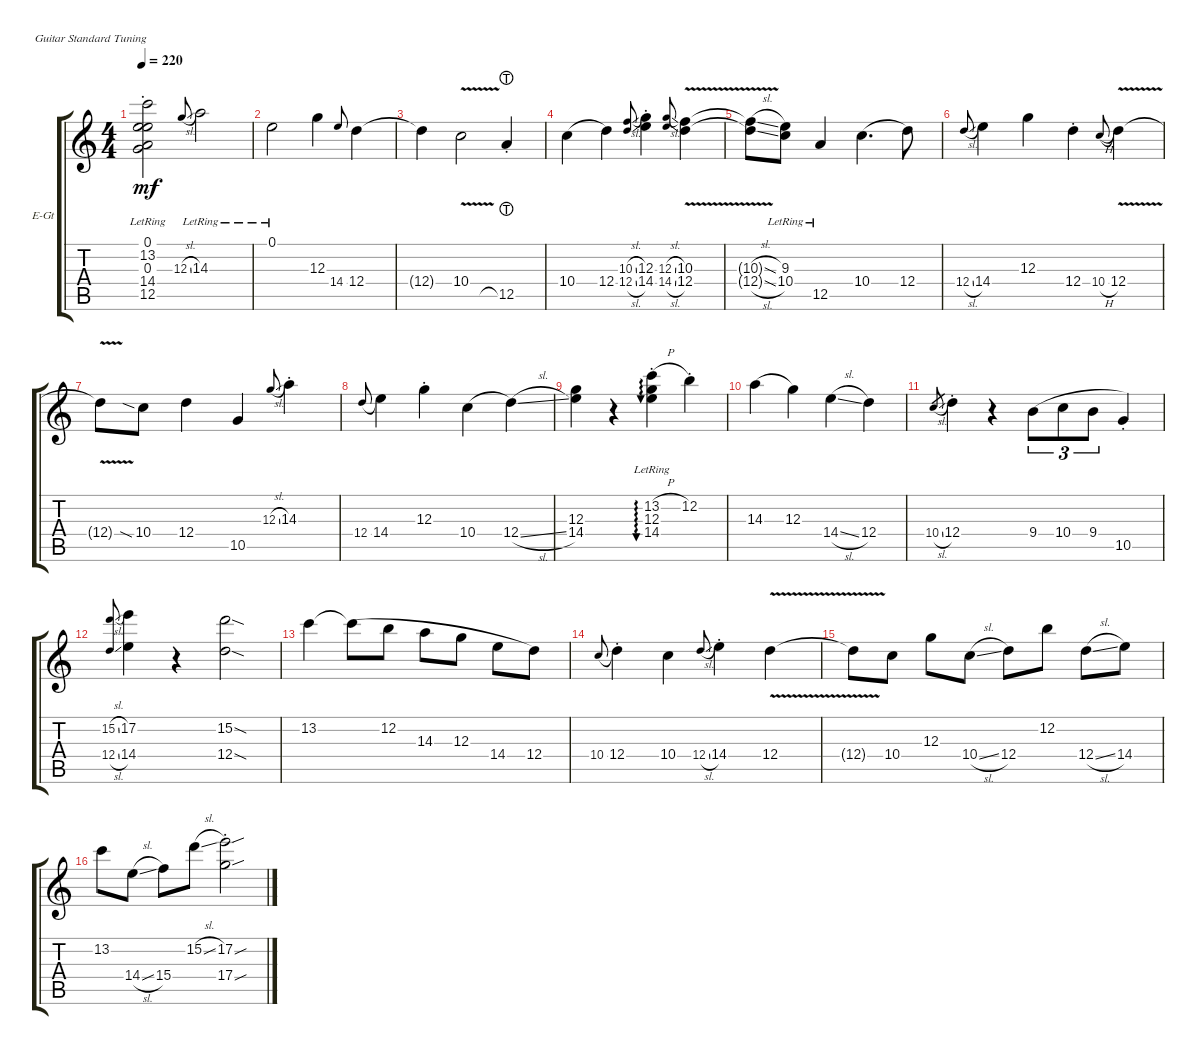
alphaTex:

\defaultSystemsLayout 4
\bracketExtendMode groupsimilarinstruments
\firstSystemTrackNameOrientation horizontal
\otherSystemsTrackNameOrientation horizontal
\track ("Tim" "E-Gt") {instrument electricguitarclean}
\staff {score tabs}
\tuning (E4 B3 G3 D3 A2 E2)
\ts (4 4)
\tempo 220
\clef g2
\ks c
(12.5{st} 14.4 0.3 13.2 0.1{lr}).2{dy mf} 12.3{sl}.8{gr onbeat} 14.3{lr}.2 |
0.1{lr}.2 12.3.4 14.4.8{gr onbeat} 12.4.4 |
\scale
0.518423 12.4{t}.4 10.4{v}.2 12.5{lht st}.4 |
\scale
0.481481 10.4.4{legatoorigin} 12.4.4 (12.4{sl} 10.3{sl}).8{gr onbeat} (14.4{st} 12.3{st}).4 (14.4{sl} 12.3{sl}).8{gr onbeat} (12.4{v} 10.3{v}).4 |
\scale
0.504181 (12.4{sl t} 10.3{sl t}).8 (10.4{lr} 9.3{lr}).8 12.5{lr}.4 10.4.4{d legatoorigin} 12.4.8 |
\scale
0.495575 12.4{sl}.8{gr onbeat} 14.4.4 12.3.4 12.4{st}.4 10.4{h}.8{gr onbeat legatoorigin} 12.4{v}.4 |
\scale
0.517291 12.4{v t}.8 10.4{sia}.8 12.4.4 10.5.4 12.3{sl}.8{gr onbeat} 14.3{st}.4 |
\scale
0.48234 12.4.8{gr onbeat legatoorigin} 14.4.4 12.3{st}.4 10.4.4{legatoorigin} 12.4{sl}.4 |
\scale
0.517295 (14.4 12.3).4 r.4 (14.4{st} 12.3{lr} 13.2{h}).4{au 0} 12.2{st}.4 |
\scale
0.48258 14.3.4{legatoorigin} 12.3.4 14.4{sl}.4 12.4.4 |
\scale
0.510877 10.4{sl}.8{gr} 12.4{st}.4 r.4 9.4.8{tu (3 2) legatoorigin} 10.4.8{tu (3 2) legatoorigin} 9.4.8{tu (3 2) legatoorigin} 10.5{st}.4 |
\scale
0.488952 (12.4{sl} 15.2{sl}).8{gr onbeat} (14.4 17.2).4 r.4 (12.4{sod} 15.2{sod}).2 |
\scale
0.510161 13.2.4 13.2{t}.8{legatoorigin} 12.2.8{legatoorigin} 14.3.8{legatoorigin} 12.3.8{legatoorigin} 14.4.8{legatoorigin} 12.4.8 |
\scale
0.489507 10.4.8{gr onbeat legatoorigin} 12.4{st}.4 10.4.4 12.4{sl}.8{gr onbeat} 14.4{st}.4 12.4{v}.4 |
\scale
0.506561 12.4{t}.8 10.4.8 12.3.8 10.4{sl}.8 12.4.8 12.2.8 12.4{sl}.8 14.4.8 |
\scale
0.493417 13.2.8 14.4{sl}.8 15.4.8 15.2{sl}.8 (17.4{sou st} 17.2{sou}).2
